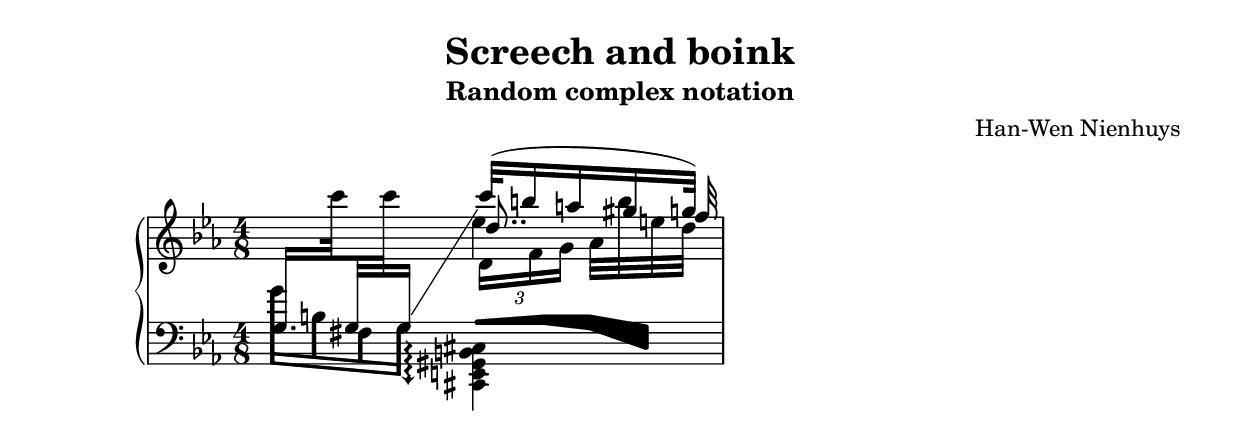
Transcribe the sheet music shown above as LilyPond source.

\version "2.1.28"
\header {
    title = "Screech and boink"
    subtitle = "Random complex notation"
    composer = "Han-Wen Nienhuys"
}

\score {
    \notes \context PianoStaff <<
	\context Staff = up {
	    \time 4/8
	    \key c \minor


	    << {
		\revert Stem #'direction
		\change Staff = down
		\set subdivideBeams = ##t	     
		g16.[
		    \change Staff = up
		    c'''32 	\change Staff = down
		    g32 \change Staff = up
		    c'''32	\change Staff = down
		    g16]
		\change Staff = up
		\override Stem  #'direction = #1
		\set followVoice = ##t
		c'''32([ b''16 a''16 gis''16 g''32)]  } \\
	       { s4 \times 2/3 { d'16[ f' g'] } as'32[ b''32 e'' d''] } \\
	       { s4 \autoBeamOff d''8.. f''32  } \\
	       { s4 es''4 }
	   >>
	}

	\context Staff = down {
	    \clef bass
	    \key c \minor
	    \set subdivideBeams = ##f
	    \override Stem  #'french-beaming = ##t
	    \override Beam  #'thickness = #0.3
	    \override Stem  #'thickness = #4.0
	    g'16[ b16 fis16 g16]
	    << \apply #notes-to-clusters { 
		as16 <as b>
		<g b>
		<g cis>
	    } \\
	       {
		   \override Staff.Arpeggio  #'arpeggio-direction =#-1
		   <cis, e, gis, b, cis>4\arpeggio  }
	   >>
	}
    >>

    \paper {
	raggedright = ##t 

	\translator {
	    \StaffContext
	    \consists Horizontal_bracket_engraver
	}
	
    }
    \midi { \tempo 8 = 60 }
}
